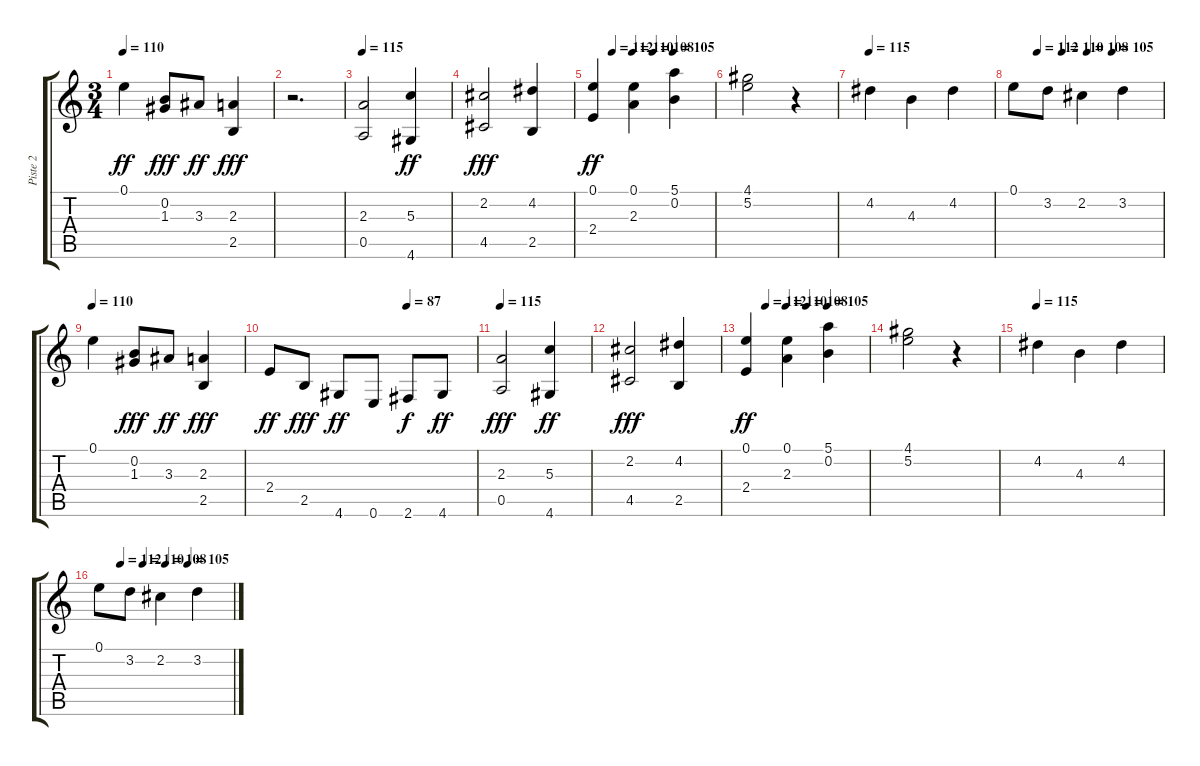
\track ("Piste 2" "Piste 2") {instrument acousticguitarnylon}
\staff {score tabs}
\tuning (E4 B3 G3 D3 A2 E2) {hide}
\ts (3 4)
\tempo 110
\clef g2
\ks c
0.1.4{dy ff} (0.2 1.3).8{dy fff} 3.3.8{dy ff} (2.3 2.5).4{dy fff} |
r.2{d} |
\tempo 115
(2.3 0.5).2 (5.3 4.6).4{dy ff} |
(2.2 4.5).2{dy fff} (4.2 2.5).4 |
\tempo (112 0.16666666666666666)
\tempo (110 0.3333333333333333)
\tempo (108 0.5)
\tempo (105 0.6666666666666666)
(0.1 2.4).4{dy ff} (0.1 2.3).4 (5.1 0.2).4 |
(4.1 5.2).2 r.4 |
\tempo 115
4.2.4 4.3.4 4.2.4 |
\tempo (112 0.16666666666666666)
\tempo (110 0.3333333333333333)
\tempo (108 0.5)
\tempo (105 0.6666666666666666)
0.1.8 3.2.8 2.2.4 3.2.4 |
\tempo 110
0.1.4 (0.2 1.3).8{dy fff} 3.3.8{dy ff} (2.3 2.5).4{dy fff} |
\tempo (87 0.6666666666666666)
2.4.8{dy ff} 2.5.8{dy fff} 4.6.8{dy ff} 0.6.8 2.6.8{dy f} 4.6.8{dy ff} |
\tempo 115
(2.3 0.5).2{dy fff} (5.3 4.6).4{dy ff} |
(2.2 4.5).2{dy fff} (4.2 2.5).4 |
\tempo (112 0.16666666666666666)
\tempo (110 0.3333333333333333)
\tempo (108 0.5)
\tempo (105 0.6666666666666666)
(0.1 2.4).4{dy ff} (0.1 2.3).4 (5.1 0.2).4 |
(4.1 5.2).2 r.4 |
\tempo 115
4.2.4 4.3.4 4.2.4 |
\tempo (112 0.16666666666666666)
\tempo (110 0.3333333333333333)
\tempo (108 0.5)
\tempo (105 0.6666666666666666)
0.1.8 3.2.8 2.2.4 3.2.4
